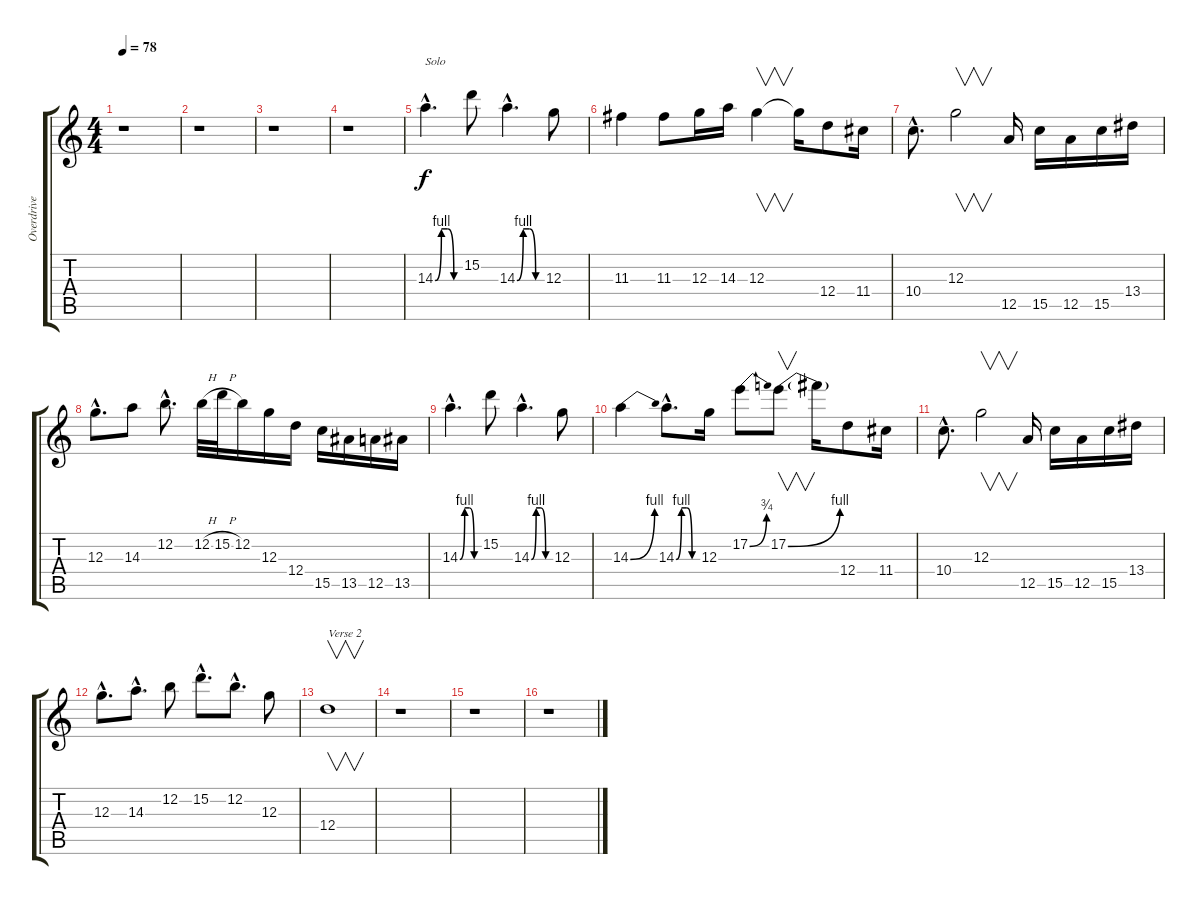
\track ("Overdrive Guitar" "Overdrive ") {instrument overdrivenguitar}
\staff {score tabs}
\tuning (E4 B3 G3 D3 A2 E2) {hide}
\ts (4 4)
\tempo 78
\clef g2
\ks c
r.1{dy f} |
r.1 |
r.1 |
r.1 |
14.3{be (custom 0 0 15 4 30 4 45 0 60 0) hac}.4{d txt "Solo"} 15.2.8 14.3{be (custom 0 0 15 4 30 4 45 0 60 0) hac}.4{d} 12.3.8 |
11.3.4 11.3.8 12.3.16 14.3.16 12.3.4{v} 12.3{t}.16 12.4.8 11.4.16 |
10.4{hac}.8{d} 12.3.2{v} 12.5.16 15.5.16 12.5.16 15.5.16 13.4.16 |
12.3{hac}.8{d} 14.3.8 12.2{hac}.8{d} 12.2{h}.32 15.2{h}.32 12.2.16 12.3.16 12.4.16 15.5.16 13.5.16 12.5.16 13.5.16 |
14.3{be (custom 0 0 15 4 30 4 45 0 60 0) hac}.4{d} 15.2.8 14.3{be (custom 0 0 15 4 30 4 45 0 60 0) hac}.4{d} 12.3.8 |
14.3{be (bend 0 0 60 4)}.4 14.3{be (custom 0 0 15 4 30 4 45 0 60 0) hac}.8{d} 12.3.16 17.2{be (bend 0 0 60 3)}.8 17.2{be (bend 0 0 60 4)}.8{v} 17.2{t}.16 12.4.8 11.4.16 |
10.4{hac}.8{d} 12.3.2{v} 12.5.16 15.5.16 12.5.16 15.5.16 13.4.16 |
12.3{hac}.8{d} 14.3{hac}.8{d} 12.2.8 15.2{hac}.8{d} 12.2{hac}.8{d} 12.3.8 |
12.4.1{v txt "Verse 2"} |
r.1 |
r.1 |
r.1
